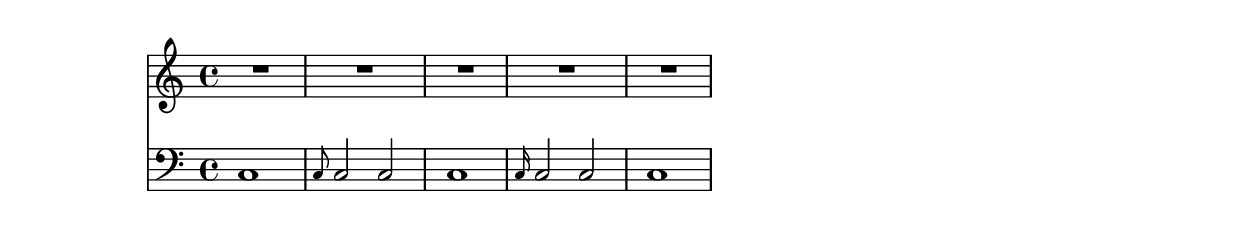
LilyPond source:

\version "2.12.0"


\header {
texidoc= "Multi-measure rests are centered also in the case of grace notes."
}

\layout { ragged-right = ##t }

<<
    \new Staff { R1 R1 R1*3 }
    \new Staff { \clef bass c1 \grace c8 c2 c2 c1  \grace c16 c2 c2 c1 }
>>
